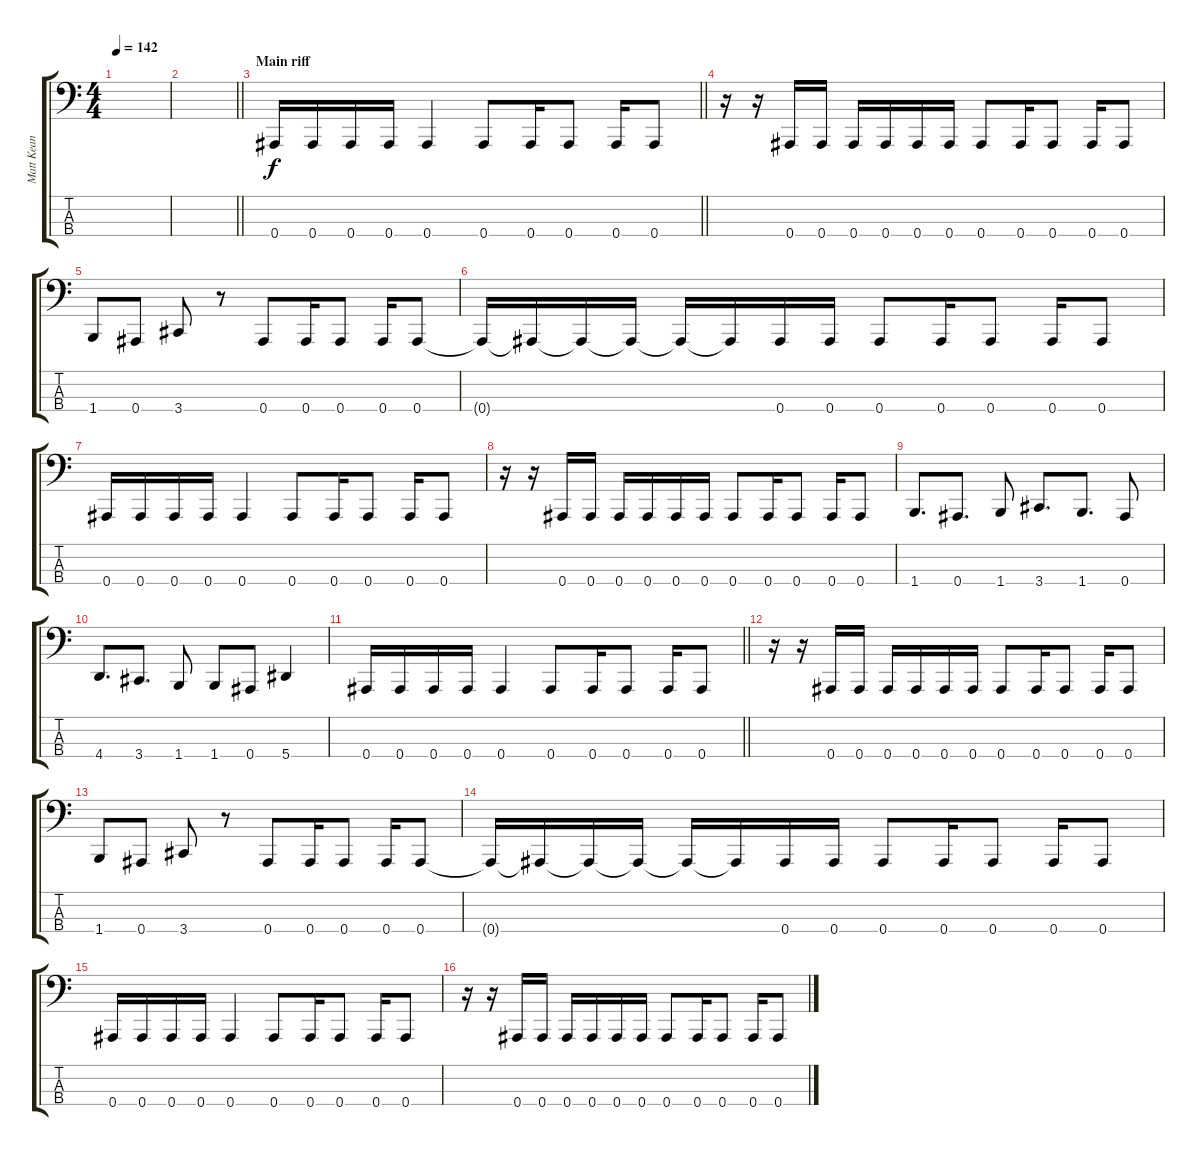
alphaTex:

\track ("Matt Kean" "Matt Kean") {instrument electricbasspick}
\staff {score tabs}
\tuning (Eb2 Bb1 F1 Bb0) {hide}
\ts (4 4)
\tempo 142
\clef f4
\ks c
|
\barLineRight lightlight
|
\section ("" "Main riff")
\barLineRight lightlight
0.4.16 0.4.16 0.4.16 0.4.16 0.4.4 0.4.8 0.4.16 0.4.8 0.4.16 0.4.8 |
r.16 r.16 0.4.16 0.4.16 0.4.16 0.4.16 0.4.16 0.4.16 0.4.8 0.4.16 0.4.8 0.4.16 0.4.8 |
1.4.8 0.4.8 3.4.8 r.8 0.4.8 0.4.16 0.4.8 0.4.16 0.4.8 |
0.4{t}.16 0.4{t}.16 0.4{t}.16 0.4{t}.16 0.4{t}.16 0.4{t}.16 0.4.16 0.4.16 0.4.8 0.4.16 0.4.8 0.4.16 0.4.8 |
0.4.16 0.4.16 0.4.16 0.4.16 0.4.4 0.4.8 0.4.16 0.4.8 0.4.16 0.4.8 |
r.16 r.16 0.4.16 0.4.16 0.4.16 0.4.16 0.4.16 0.4.16 0.4.8 0.4.16 0.4.8 0.4.16 0.4.8 |
1.4.8{d} 0.4.8{d} 1.4.8 3.4.8{d} 1.4.8{d} 0.4.8 |
4.4.8{d} 3.4.8{d} 1.4.8 1.4.8 0.4.8 5.4.4 |
\barLineRight lightlight
0.4.16 0.4.16 0.4.16 0.4.16 0.4.4 0.4.8 0.4.16 0.4.8 0.4.16 0.4.8 |
r.16 r.16 0.4.16 0.4.16 0.4.16 0.4.16 0.4.16 0.4.16 0.4.8 0.4.16 0.4.8 0.4.16 0.4.8 |
1.4.8 0.4.8 3.4.8 r.8 0.4.8 0.4.16 0.4.8 0.4.16 0.4.8 |
0.4{t}.16 0.4{t}.16 0.4{t}.16 0.4{t}.16 0.4{t}.16 0.4{t}.16 0.4.16 0.4.16 0.4.8 0.4.16 0.4.8 0.4.16 0.4.8 |
0.4.16 0.4.16 0.4.16 0.4.16 0.4.4 0.4.8 0.4.16 0.4.8 0.4.16 0.4.8 |
r.16 r.16 0.4.16 0.4.16 0.4.16 0.4.16 0.4.16 0.4.16 0.4.8 0.4.16 0.4.8 0.4.16 0.4.8
